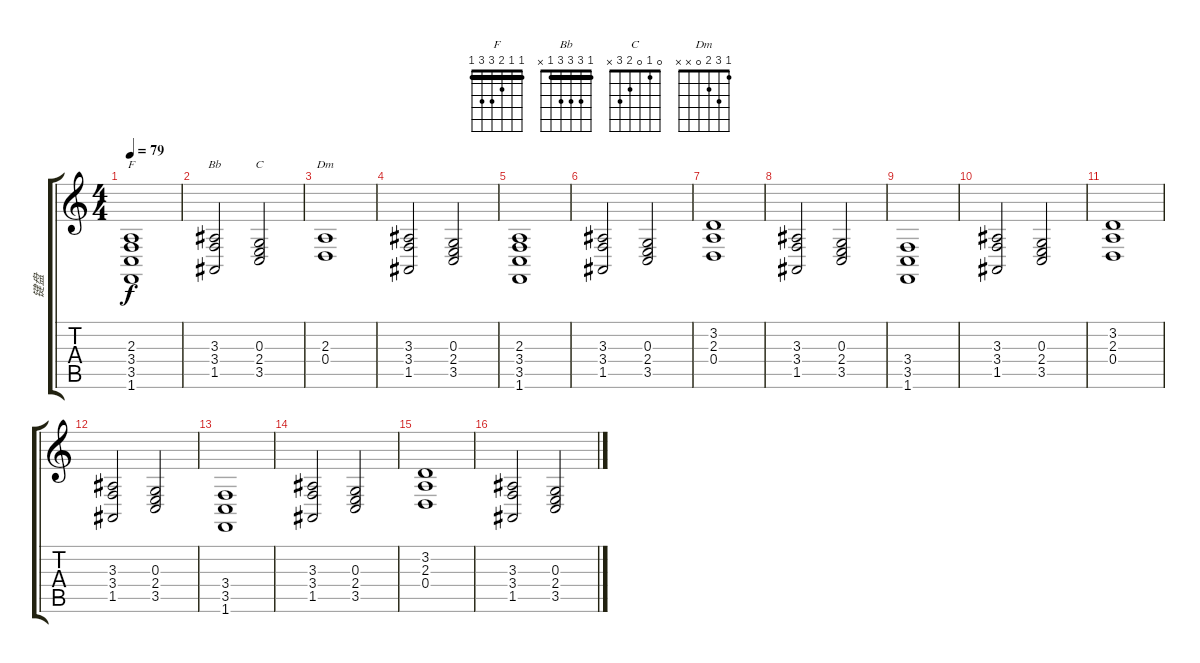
\track ("键盘" "键盘") {instrument pad8sweep}
\staff {score tabs}
\tuning (E4 B3 G3 D3 A2 E2) {hide}
\chord ("F" 1 1 2 3 3 1) {barre 1}
\chord ("Bb" 1 3 3 3 1 x) {barre 1}
\chord ("C" 0 1 0 2 3 x)
\chord ("Dm" 1 3 2 0 x x)
\ts (4 4)
\tempo 79
\clef g2
\ks c
(2.3 3.4 3.5 1.6).1{ch "F" dy f} |
(3.3 3.4 1.5).2{ch "Bb"} (0.3 2.4 3.5).2{ch "C"} |
(2.3 0.4).1{ch "Dm"} |
(3.3 3.4 1.5).2 (0.3 2.4 3.5).2 |
(2.3 3.4 3.5 1.6).1 |
(3.3 3.4 1.5).2 (0.3 2.4 3.5).2 |
(3.2 2.3 0.4).1 |
(3.3 3.4 1.5).2 (0.3 2.4 3.5).2 |
(3.4 3.5 1.6).1 |
(3.3 3.4 1.5).2 (0.3 2.4 3.5).2 |
(3.2 2.3 0.4).1 |
(3.3 3.4 1.5).2 (0.3 2.4 3.5).2 |
(3.4 3.5 1.6).1 |
(3.3 3.4 1.5).2 (0.3 2.4 3.5).2 |
(3.2 2.3 0.4).1 |
(3.3 3.4 1.5).2 (0.3 2.4 3.5).2
